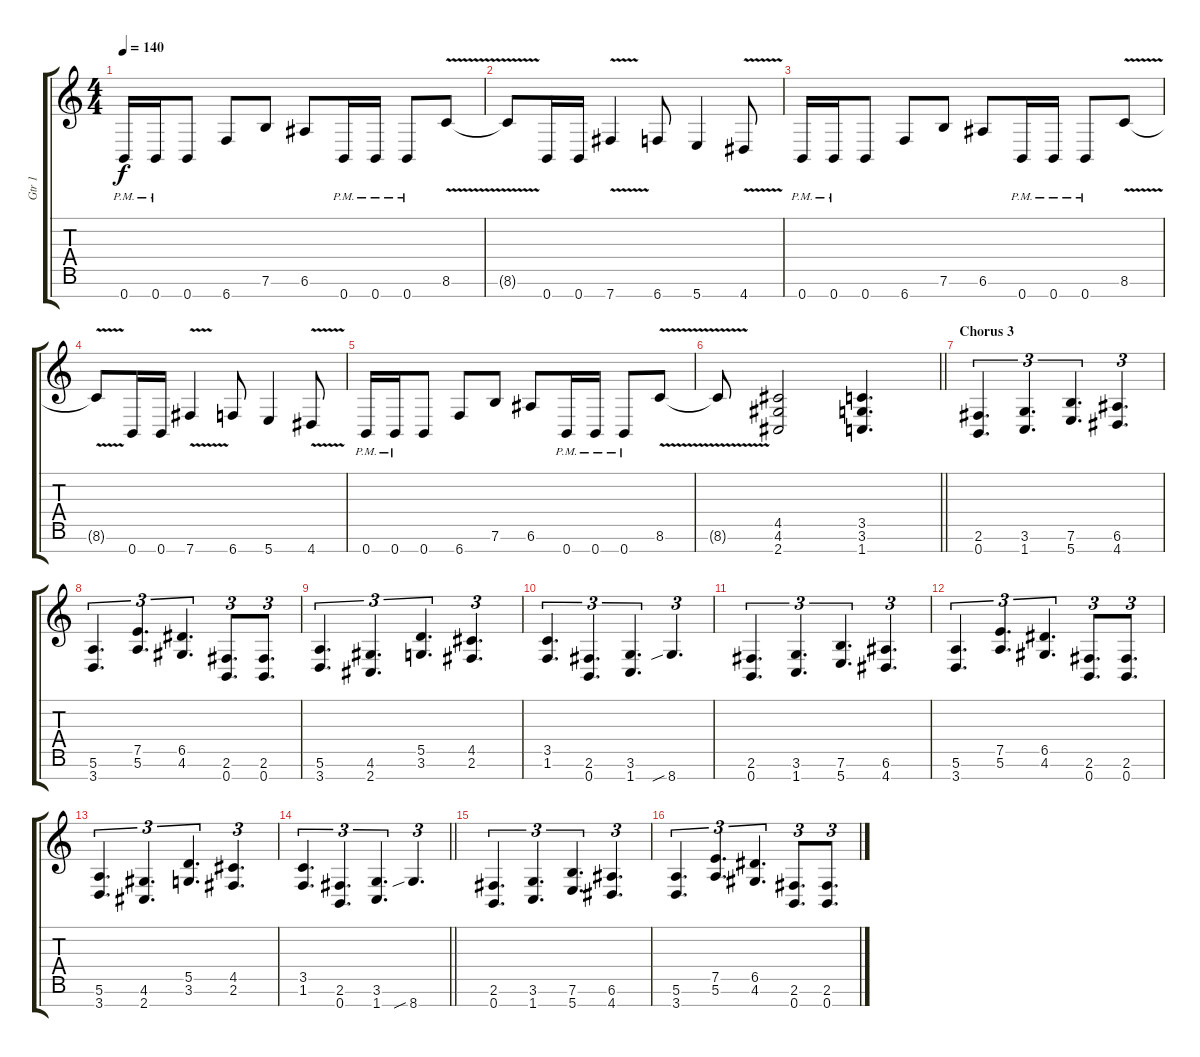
\track ("Gtr 1" "Gtr 1") {instrument overdrivenguitar}
\staff {score tabs}
\tuning (E4 B3 G3 D3 A2 E2 B1) {hide}
\ts (4 4)
\tempo 140
\clef g2
\ks c
0.7{pm}.16{dy f} 0.7{pm}.16 0.7.8 6.7.8 7.6.8 6.6.8 0.7{pm}.16 0.7{pm}.16 0.7{pm}.8 8.6{v}.8 |
8.6{t}.8 0.7.16 0.7.16 7.7{v}.4 6.7.8 5.7.4 4.7{v}.8 |
0.7{pm}.16 0.7{pm}.16 0.7.8 6.7.8 7.6.8 6.6.8 0.7{pm}.16 0.7{pm}.16 0.7{pm}.8 8.6{v}.8 |
8.6{t}.8 0.7.16 0.7.16 7.7{v}.4 6.7.8 5.7.4 4.7{v}.8 |
0.7{pm}.16 0.7{pm}.16 0.7.8 6.7.8 7.6.8 6.6.8 0.7{pm}.16 0.7{pm}.16 0.7{pm}.8 8.6{v}.8 |
\barLineRight lightlight
8.6{t}.8 (4.5 4.6 2.7).2 (3.5 3.6 1.7).4{d} |
\section ("" "Chorus 3")
(2.6 0.7).4{d tu (3 2)} (3.6 1.7).4{d tu (3 2)} (7.6 5.7).4{d tu (3 2)} (6.6 4.7).4{d tu (3 2)} |
(5.6 3.7).4{d tu (3 2)} (7.5 5.6).4{d tu (3 2)} (6.5 4.6).4{d tu (3 2)} (2.6 0.7).8{d tu (3 2)} (2.6 0.7).8{d tu (3 2)} |
(5.6 3.7).4{d tu (3 2)} (4.6 2.7).4{d tu (3 2)} (5.5 3.6).4{d tu (3 2)} (4.5 2.6).4{d tu (3 2)} |
(3.5 1.6).4{d tu (3 2)} (2.6 0.7).4{d tu (3 2)} (3.6 1.7).4{d tu (3 2)} 8.7{sib}.4{d tu (3 2)} |
(2.6 0.7).4{d tu (3 2)} (3.6 1.7).4{d tu (3 2)} (7.6 5.7).4{d tu (3 2)} (6.6 4.7).4{d tu (3 2)} |
(5.6 3.7).4{d tu (3 2)} (7.5 5.6).4{d tu (3 2)} (6.5 4.6).4{d tu (3 2)} (2.6 0.7).8{d tu (3 2)} (2.6 0.7).8{d tu (3 2)} |
(5.6 3.7).4{d tu (3 2)} (4.6 2.7).4{d tu (3 2)} (5.5 3.6).4{d tu (3 2)} (4.5 2.6).4{d tu (3 2)} |
\barLineRight lightlight
(3.5 1.6).4{d tu (3 2)} (2.6 0.7).4{d tu (3 2)} (3.6 1.7).4{d tu (3 2)} 8.7{sib}.4{d tu (3 2)} |
(2.6 0.7).4{d tu (3 2)} (3.6 1.7).4{d tu (3 2)} (7.6 5.7).4{d tu (3 2)} (6.6 4.7).4{d tu (3 2)} |
(5.6 3.7).4{d tu (3 2)} (7.5 5.6).4{d tu (3 2)} (6.5 4.6).4{d tu (3 2)} (2.6 0.7).8{d tu (3 2)} (2.6 0.7).8{d tu (3 2)}
